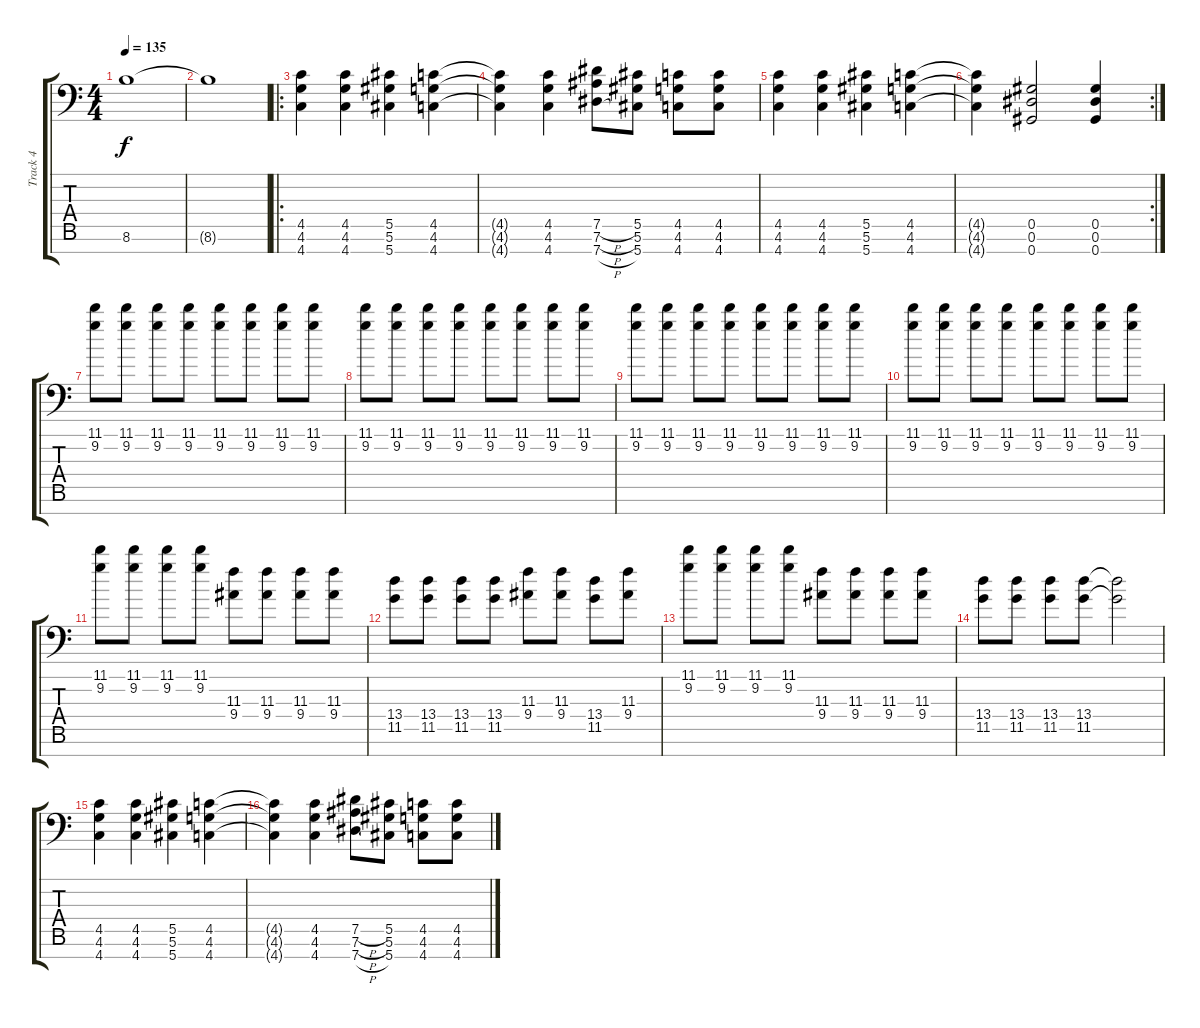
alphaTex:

\track ("Track 4" "Track 4") {instrument distortionguitar}
\staff {score tabs}
\tuning (Eb4 Bb3 Gb3 Db3 Ab2 Eb2 Ab1) {hide}
\ts (4 4)
\tempo 135
\clef f4
\ks c
8.6{t}.1{dy f} |
8.6{t}.1 |
\ro
(4.5 4.6 4.7).4 (4.5 4.6 4.7).4 (5.5 5.6 5.7).4 (4.5 4.6 4.7).4 |
(4.5{t} 4.6{t} 4.7{t}).4 (4.5 4.6 4.7).4 (7.5{h} 7.6{h} 7.7{h}).8 (5.5 5.6 5.7).8 (4.5 4.6 4.7).8 (4.5 4.6 4.7).8 |
(4.5 4.6 4.7).4 (4.5 4.6 4.7).4 (5.5 5.6 5.7).4 (4.5 4.6 4.7).4 |
\rc 2
(4.5{t} 4.6{t} 4.7{t}).4 (0.5 0.6 0.7).2 (0.5 0.6 0.7).4 |
(11.1 9.2).8{instrument distortionguitar} (11.1 9.2).8 (11.1 9.2).8 (11.1 9.2).8 (11.1 9.2).8 (11.1 9.2).8 (11.1 9.2).8 (11.1 9.2).8 |
(11.1 9.2).8 (11.1 9.2).8 (11.1 9.2).8 (11.1 9.2).8 (11.1 9.2).8 (11.1 9.2).8 (11.1 9.2).8 (11.1 9.2).8 |
(11.1 9.2).8 (11.1 9.2).8 (11.1 9.2).8 (11.1 9.2).8 (11.1 9.2).8 (11.1 9.2).8 (11.1 9.2).8 (11.1 9.2).8 |
(11.1 9.2).8 (11.1 9.2).8 (11.1 9.2).8 (11.1 9.2).8 (11.1 9.2).8 (11.1 9.2).8 (11.1 9.2).8 (11.1 9.2).8 |
(11.1 9.2).8 (11.1 9.2).8 (11.1 9.2).8 (11.1 9.2).8 (11.3 9.4).8 (11.3 9.4).8 (11.3 9.4).8 (11.3 9.4).8 |
(13.4 11.5).8 (13.4 11.5).8 (13.4 11.5).8 (13.4 11.5).8 (11.3 9.4).8 (11.3 9.4).8 (13.4 11.5).8 (11.3 9.4).8 |
(11.1 9.2).8 (11.1 9.2).8 (11.1 9.2).8 (11.1 9.2).8 (11.3 9.4).8 (11.3 9.4).8 (11.3 9.4).8 (11.3 9.4).8 |
(13.4 11.5).8 (13.4 11.5).8 (13.4 11.5).8 (13.4 11.5).8 (13.4{t} 11.5{t}).2 |
(4.5 4.6 4.7).4 (4.5 4.6 4.7).4 (5.5 5.6 5.7).4 (4.5 4.6 4.7).4 |
(4.5{t} 4.6{t} 4.7{t}).4 (4.5 4.6 4.7).4 (7.5{h} 7.6{h} 7.7{h}).8 (5.5 5.6 5.7).8 (4.5 4.6 4.7).8 (4.5 4.6 4.7).8
